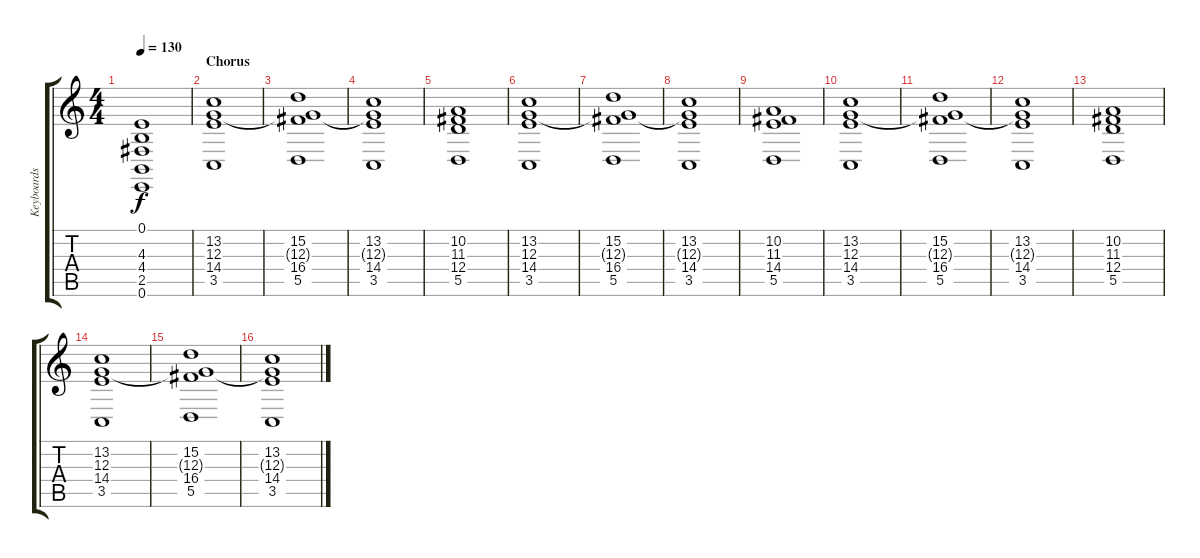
\track ("Keyboards (Choir Aahs)" "Keyboards ") {instrument choiraahs}
\staff {score tabs}
\tuning (E4 B3 G3 D3 A2 E2) {hide}
\ts (4 4)
\tempo 130
\clef g2
\ks c
(0.1{t} 4.3 4.4 2.5{t} 0.6{t}).1{dy f} |
\section ("" "Chorus")
(13.2 12.3 14.4 3.5).1{volume 9} |
(15.2 12.3{t} 16.4 5.5).1 |
(13.2 12.3{t} 14.4 3.5).1 |
(10.2 11.3 12.4 5.5).1 |
(13.2 12.3 14.4 3.5).1 |
(15.2 12.3{t} 16.4 5.5).1 |
(13.2 12.3{t} 14.4 3.5).1 |
(10.2 11.3 14.4 5.5).1 |
(13.2 12.3 14.4 3.5).1{volume 9} |
(15.2 12.3{t} 16.4 5.5).1 |
(13.2 12.3{t} 14.4 3.5).1 |
(10.2 11.3 12.4 5.5).1 |
(13.2 12.3 14.4 3.5).1 |
(15.2 12.3{t} 16.4 5.5).1 |
(13.2 12.3{t} 14.4 3.5).1
